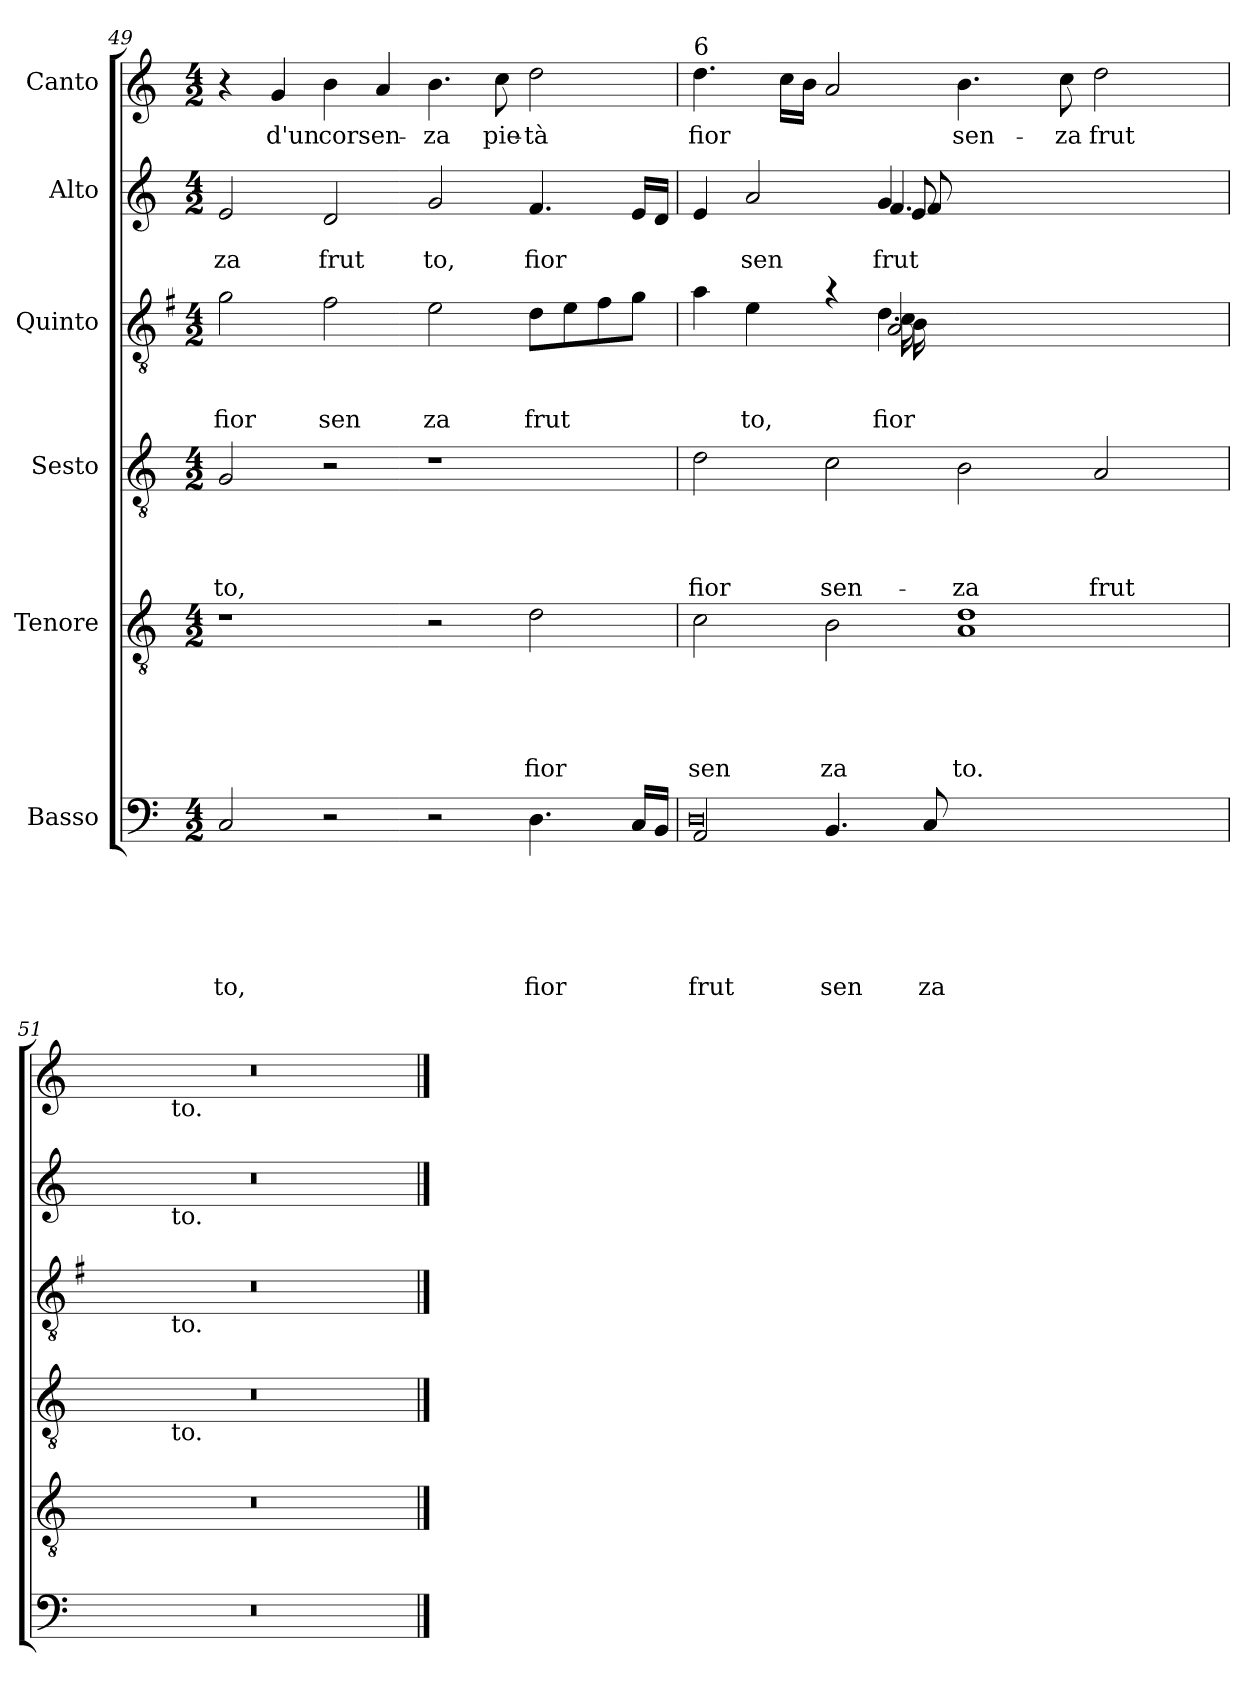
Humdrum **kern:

**kern	**text	**text	**text	**text	**text	**text	**kern	**text	**text	**text	**text	**text	**kern	**text	**text	**text	**text	**kern	**text	**text	**text	**kern	**text	**text	**kern	**text
*part6	*part6	*part6	*part6	*part6	*part6	*part6	*part5	*part5	*part5	*part5	*part5	*part5	*part4	*part4	*part4	*part4	*part4	*part3	*part3	*part3	*part3	*part2	*part2	*part2	*part1	*part1
*staff6	*staff6	*staff6	*staff6	*staff6	*staff6	*staff6	*staff5	*staff5	*staff5	*staff5	*staff5	*staff5	*staff4	*staff4	*staff4	*staff4	*staff4	*staff3	*staff3	*staff3	*staff3	*staff2	*staff2	*staff2	*staff1	*staff1
*I"Basso	*	*	*	*	*	*	*I"Tenore	*	*	*	*	*	*I"Sesto	*	*	*	*	*I"Quinto	*	*	*	*I"Alto	*	*	*I"Canto	*
*clefF4	*	*	*	*	*	*	*clefGv2	*	*	*	*	*	*clefGv2	*	*	*	*	*clefGv2	*	*	*	*clefG2	*	*	*clefG2	*
*	*	*	*	*	*	*	*	*	*	*	*	*	*	*	*	*	*	*ITrd-3c-5	*	*	*	*	*	*	*	*
*k[]	*	*	*	*	*	*	*k[]	*	*	*	*	*	*k[]	*	*	*	*	*k[]	*	*	*	*k[]	*	*	*k[]	*
*C:	*	*	*	*	*	*	*C:	*	*	*	*	*	*C:	*	*	*	*	*C:	*	*	*	*C:	*	*	*C:	*
*M4/2	*	*	*	*	*	*	*M4/2	*	*	*	*	*	*M4/2	*	*	*	*	*M4/2	*	*	*	*M4/2	*	*	*M4/2	*
=49	=49	=49	=49	=49	=49	=49	=49	=49	=49	=49	=49	=49	=49	=49	=49	=49	=49	=49	=49	=49	=49	=49	=49	=49	=49	=49
!	!	!	!	!	!	!LO:LY:b	!	!	!	!	!	!	!	!	!	!	!LO:LY:b	!	!	!	!LO:LY:b	!	!	!LO:LY:b	!	!
2C/	.	.	.	.	.	to,	1r	.	.	.	.	.	2G/	.	.	.	-to,	2cc\	.	.	fior	2e/	.	za	4r	.
!	!	!	!	!	!	!	!	!	!	!	!	!	!	!	!	!	!	!	!	!	!	!	!	!	!	!LO:LY:b
.	.	.	.	.	.	.	.	.	.	.	.	.	.	.	.	.	.	.	.	.	.	.	.	.	4g/	d'un
!	!	!	!	!	!	!	!	!	!	!	!	!	!	!	!	!	!	!	!	!	!LO:LY:b	!	!	!LO:LY:b	!	!LO:LY:b
2r	.	.	.	.	.	.	.	.	.	.	.	.	2r	.	.	.	.	2b\	.	.	sen	2d/	.	frut	4b\	corsen-
.	.	.	.	.	.	.	.	.	.	.	.	.	.	.	.	.	.	.	.	.	.	.	.	.	4a/	.
!	!	!	!	!	!	!	!	!	!	!	!	!	!	!	!	!	!	!	!	!	!LO:LY:b	!	!	!LO:LY:b	!	!LO:LY:b
2r	.	.	.	.	.	.	2r	.	.	.	.	.	1r	.	.	.	.	2a\	.	.	za	2g/	.	to,	4.b\	-za
!	!	!	!	!	!	!	!	!	!	!	!	!	!	!	!	!	!	!	!	!	!	!	!	!	!	!LO:LY:b
.	.	.	.	.	.	.	.	.	.	.	.	.	.	.	.	.	.	.	.	.	.	.	.	.	8cc\	pie-
!	!	!	!	!	!	!LO:LY:b	!	!	!	!	!	!LO:LY:b	!	!	!	!	!	!	!	!	!LO:LY:b	!	!	!LO:LY:b	!	!LO:LY:b
4.D\	.	.	.	.	.	fior	2d\	.	.	.	.	fior	.	.	.	.	.	8g\L	.	.	frut	4.f/	.	fior	2dd\	-tà
.	.	.	.	.	.	.	.	.	.	.	.	.	.	.	.	.	.	8a\	.	.	.	.	.	.	.	.
.	.	.	.	.	.	.	.	.	.	.	.	.	.	.	.	.	.	8b\	.	.	.	.	.	.	.	.
16C/LL	.	.	.	.	.	.	.	.	.	.	.	.	.	.	.	.	.	8cc\J	.	.	.	16e/LL	.	.	.	.
16BB/JJ	.	.	.	.	.	.	.	.	.	.	.	.	.	.	.	.	.	.	.	.	.	16d/JJ	.	.	.	.
=50	=50	=50	=50	=50	=50	=50	=50	=50	=50	=50	=50	=50	=50	=50	=50	=50	=50	=50	=50	=50	=50	=50	=50	=50	=50	=50
*^	*	*	*	*	*	*	*	*	*	*	*	*	*	*	*	*	*	*	*	*	*	*	*	*	*	*
!	!	!	!	!	!	!	!	!	!	!	!	!	!	!	!	!	!	!	!	!	!	!	!	!	!	!LO:TX:a:t=6	!
!	!	!	!	!	!	!	!LO:LY:b	!	!	!	!	!	!LO:LY:b	!	!	!	!	!LO:LY:b	!	!	!	!	!	!	!	!	!LO:LY:b
*	*	*	*	*	*	*	*	*	*	*	*	*	*	*	*	*	*	*	*^	*	*	*	*^	*	*	*	*
*	*	*	*	*	*	*	*	*	*	*	*	*	*	*	*	*	*	*	*	*^	*	*	*	*	*^	*	*	*	*
*	*	*	*	*	*	*	*	*	*	*	*	*	*	*	*	*	*	*	*	*	*^	*	*	*	*	*	*^	*	*	*	*
2AA/	0D	.	.	.	.	.	frut	2c\	.	.	.	.	sen	2d\	.	.	.	fior	4dd\	2.ryy	2.ryy	2.ryy	.	.	.	4e/	2.ryy	2.ryy	2.ryy	.	.	4.dd\	fior
!	!	!	!	!	!	!	!	!	!	!	!	!	!	!	!	!	!	!	!	!	!	!	!	!	!LO:LY:b	!	!	!	!	!	!LO:LY:b	!	!
.	.	.	.	.	.	.	.	.	.	.	.	.	.	.	.	.	.	.	4a\	.	.	.	.	.	to,	2a/	.	.	.	.	sen	.	.
.	.	.	.	.	.	.	.	.	.	.	.	.	.	.	.	.	.	.	.	.	.	.	.	.	.	.	.	.	.	.	.	16cc\LL	.
.	.	.	.	.	.	.	.	.	.	.	.	.	.	.	.	.	.	.	.	.	.	.	.	.	.	.	.	.	.	.	.	16b\JJ	.
!	!	!	!	!	!	!	!LO:LY:b	!	!	!	!	!	!LO:LY:b	!	!	!	!	!LO:LY:b	!	!	!	!	!	!	!	!	!	!	!	!	!	!	!
4.BB/	.	.	.	.	.	.	sen	2B\	.	.	.	.	za	2c\	.	.	.	sen-	4ra	.	.	.	.	.	.	.	.	.	.	.	.	2a/	.
!	!	!	!	!	!	!	!	!	!	!	!	!	!	!	!	!	!	!	!	!	!	!	!	!	!LO:LY:b	!	!	!	!	!	!LO:LY:b	!	!
!	!	!	!	!	!	!	!	!	!	!	!	!	!	!	!	!	!	!	!	!	!	!	!	!	!	!	!	!	!	!	!LO:LY:b	!	!
.	.	.	.	.	.	.	.	.	.	.	.	.	.	.	.	.	.	.	4.g\	16f\	16e\	2d/	.	.	fior	4g/	4.f/	8e/	8f/	.	frut	.	.
.	.	.	.	.	.	.	.	.	.	.	.	.	.	.	.	.	.	.	.	2.ryy	2.ryy	.	.	.	.	.	.	.	.	.	.	.	.
!	!	!	!	!	!	!	!LO:LY:b	!	!	!	!	!	!	!	!	!	!	!	!	!	!	!	!	!	!	!	!	!	!	!	!	!	!
8C/	.	.	.	.	.	.	za	.	.	.	.	.	.	.	.	.	.	.	.	.	.	.	.	.	.	.	.	2..ryy	2..ryy	.	.	.	.
!	!	!	!	!	!	!	!	!	!	!	!	!	!LO:LY:b	!	!	!	!	!LO:LY:b	!	!	!	!	!	!	!	!	!	!	!	!	!	!	!LO:LY:b
1ryy	.	.	.	.	.	.	.	1A 1d	.	.	.	.	to.	2B\	.	.	.	-za	.	.	.	.	.	.	.	2..ryy	.	.	.	.	.	4.b\	sen-
.	.	.	.	.	.	.	.	.	.	.	.	.	.	.	.	.	.	.	2.ryy	.	.	.	.	.	.	.	2..ryy	.	.	.	.	.	.
.	.	.	.	.	.	.	.	.	.	.	.	.	.	.	.	.	.	.	.	.	.	2.ryy	.	.	.	.	.	.	.	.	.	.	.
!	!	!	!	!	!	!	!	!	!	!	!	!	!	!	!	!	!	!	!	!	!	!	!	!	!	!	!	!	!	!	!	!	!LO:LY:b
.	.	.	.	.	.	.	.	.	.	.	.	.	.	.	.	.	.	.	.	.	.	.	.	.	.	.	.	.	.	.	.	8cc\	-za
!	!	!	!	!	!	!	!	!	!	!	!	!	!	!	!	!	!	!LO:LY:b	!	!	!	!	!	!	!	!	!	!	!	!	!	!	!LO:LY:b
.	.	.	.	.	.	.	.	.	.	.	.	.	.	2A/	.	.	.	frut-	.	.	.	.	.	.	.	.	.	.	.	.	.	2dd\	frut-
.	.	.	.	.	.	.	.	.	.	.	.	.	.	.	.	.	.	.	.	4..ryy	4..ryy	.	.	.	.	.	.	.	.	.	.	.	.
.	.	.	.	.	.	.	.	.	.	.	.	.	.	.	.	.	.	.	.	.	.	.	.	.	.	.	.	4ryy	4ryy	.	.	.	.
.	.	.	.	.	.	.	.	.	.	.	.	.	.	.	.	.	.	.	8ryy	.	.	.	.	.	.	8ryy	.	.	.	.	.	.	.
*	*	*	*	*	*	*	*	*	*	*	*	*	*	*	*	*	*	*	*	*v	*v	*v	*	*	*	*	*	*	*	*	*	*	*
*v	*v	*	*	*	*	*	*	*	*	*	*	*	*	*	*	*	*	*	*	*	*	*	*	*	*v	*v	*v	*	*	*	*
=51	=51	=51	=51	=51	=51	=51	=51	=51	=51	=51	=51	=51	=51	=51	=51	=51	=51	=51	=51	=51	=51	=51	=51	=51	=51	=51	=51	=51
*	*	*	*	*	*	*	*	*	*	*	*	*	*^	*	*	*	*	*	*	*	*	*	*	*	*	*	*^	*
0r	.	.	.	.	.	.	0r	.	.	.	.	.	0r	4ryy	.	.	.	.	0r	4ryy	.	.	.	0r	4ryy	.	.	0r	4ryy	.
.	.	.	.	.	.	.	.	.	.	.	.	.	.	16ryy	.	.	.	.	.	16ryy	.	.	.	.	16ryy	.	.	.	16ryy	.
!	!	!	!	!	!	!	!	!	!	!	!	!	!	!	!	!	!	!	!	!	!	!	!	!	!	!	!	!	!LO:TX:b:t=to.	!
!	!	!	!	!	!	!	!	!	!	!	!	!	!	!	!	!	!	!	!	!	!	!	!	!	!LO:TX:b:t=to.	!	!	!	!	!
!	!	!	!	!	!	!	!	!	!	!	!	!	!	!	!	!	!	!	!	!LO:TX:b:t=to.	!	!	!	!	!	!	!	!	!	!
!	!	!	!	!	!	!	!	!	!	!	!	!	!	!LO:TX:b:t=to.	!	!	!	!	!	!	!	!	!	!	!	!	!	!	!	!
.	.	.	.	.	.	.	.	.	.	.	.	.	.	1ryy	.	.	.	.	.	1ryy	.	.	.	.	1ryy	.	.	.	1ryy	.
.	.	.	.	.	.	.	.	.	.	.	.	.	.	2ryy	.	.	.	.	.	2ryy	.	.	.	.	2ryy	.	.	.	2ryy	.
.	.	.	.	.	.	.	.	.	.	.	.	.	.	8.ryy	.	.	.	.	.	8.ryy	.	.	.	.	8.ryy	.	.	.	8.ryy	.
*	*	*	*	*	*	*	*	*	*	*	*	*	*v	*v	*	*	*	*	*	*	*	*	*	*v	*v	*	*	*v	*v	*
*	*	*	*	*	*	*	*	*	*	*	*	*	*	*	*	*	*	*v	*v	*	*	*	*	*	*	*	*
==	==	==	==	==	==	==	==	==	==	==	==	==	==	==	==	==	==	==	==	==	==	==	==	==	==	==
*-	*-	*-	*-	*-	*-	*-	*-	*-	*-	*-	*-	*-	*-	*-	*-	*-	*-	*-	*-	*-	*-	*-	*-	*-	*-	*-
